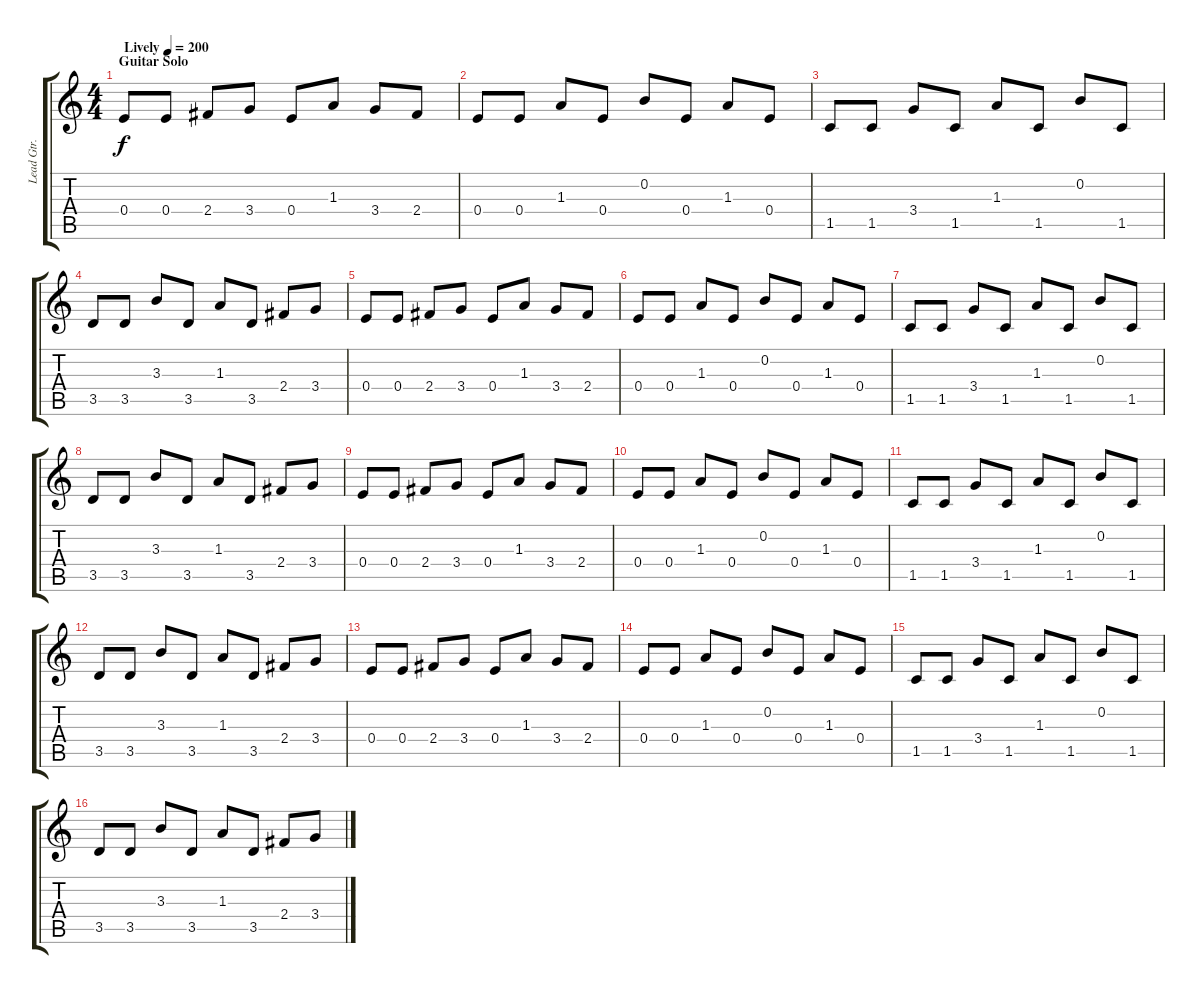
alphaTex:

\track ("Lead Gtr." "Lead Gtr.") {instrument overdrivenguitar}
\staff {score tabs}
\tuning (E4 B3 Ab3 E3 B2 E2) {hide}
\ts (4 4)
\section ("" "Guitar Solo")
\tempo (200 "Lively")
\clef g2
\ks c
0.4.8{dy f instrument overdrivenguitar} 0.4.8 2.4.8 3.4.8 0.4.8 1.3.8 3.4.8 2.4.8 |
0.4.8 0.4.8 1.3.8 0.4.8 0.2.8 0.4.8 1.3.8 0.4.8 |
1.5.8 1.5.8 3.4.8 1.5.8 1.3.8 1.5.8 0.2.8 1.5.8 |
3.5.8 3.5.8 3.3.8 3.5.8 1.3.8 3.5.8 2.4.8 3.4.8 |
0.4.8 0.4.8 2.4.8 3.4.8 0.4.8 1.3.8 3.4.8 2.4.8 |
0.4.8 0.4.8 1.3.8 0.4.8 0.2.8 0.4.8 1.3.8 0.4.8 |
1.5.8 1.5.8 3.4.8 1.5.8 1.3.8 1.5.8 0.2.8 1.5.8 |
3.5.8 3.5.8 3.3.8 3.5.8 1.3.8 3.5.8 2.4.8 3.4.8 |
0.4.8 0.4.8 2.4.8 3.4.8 0.4.8 1.3.8 3.4.8 2.4.8 |
0.4.8 0.4.8 1.3.8 0.4.8 0.2.8 0.4.8 1.3.8 0.4.8 |
1.5.8 1.5.8 3.4.8 1.5.8 1.3.8 1.5.8 0.2.8 1.5.8 |
3.5.8 3.5.8 3.3.8 3.5.8 1.3.8 3.5.8 2.4.8 3.4.8 |
0.4.8 0.4.8 2.4.8 3.4.8 0.4.8 1.3.8 3.4.8 2.4.8 |
0.4.8 0.4.8 1.3.8 0.4.8 0.2.8 0.4.8 1.3.8 0.4.8 |
1.5.8 1.5.8 3.4.8 1.5.8 1.3.8 1.5.8 0.2.8 1.5.8 |
3.5.8 3.5.8 3.3.8 3.5.8 1.3.8 3.5.8 2.4.8 3.4.8
